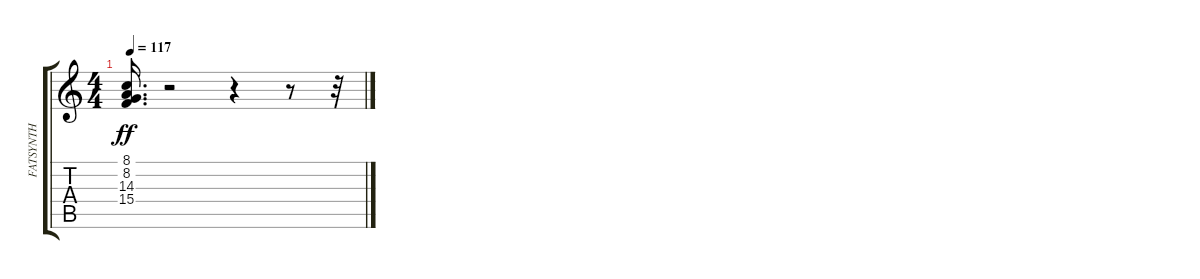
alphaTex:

\track ("FATSYNTH" "FATSYNTH") {instrument lead2sawtooth}
\staff {score tabs}
\tuning (E4 B3 G3 D3 A2 E2) {hide}
\ts (4 4)
\tempo 117
\clef g2
\ks c
(8.1 8.2 14.3 15.4).16{d dy ff} r.2 r.4 r.8 r.32
